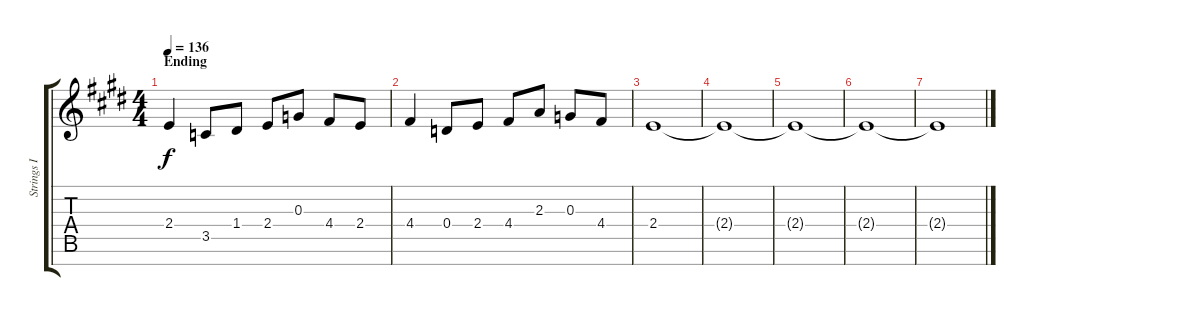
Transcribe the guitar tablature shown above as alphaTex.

\track ("Strings I" "Strings I") {instrument stringensemble1}
\staff {score tabs}
\tuning (E5 B4 G4 D4 A3 E3 B2) {hide}
\ts (4 4)
\section ("" "Ending")
\tempo 136
\clef g2
\ks e
2.4.4{dy f} 3.5.8 1.4.8 2.4.8 0.3.8 4.4.8 2.4.8 |
4.4.4 0.4.8 2.4.8 4.4.8 2.3.8 0.3.8 4.4.8 |
2.4.1 |
2.4{t}.1 |
2.4{t}.1 |
2.4{t}.1 |
2.4{t}.1
